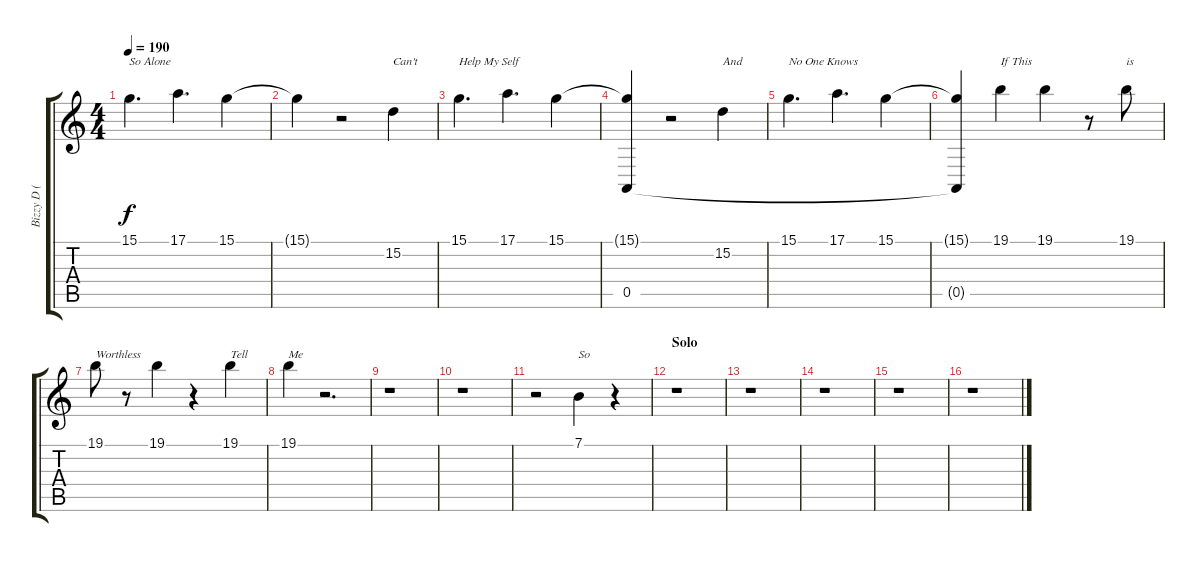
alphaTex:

\track ("Bizzy D ( Lead Vocals )" "Bizzy D ( ") {instrument lead6voice}
\staff {score tabs}
\tuning (E4 B3 G3 D3 A2 E2) {hide}
\ts (4 4)
\tempo 190
\clef g2
\ks c
15.1.4{d txt "So Alone" dy f} 17.1.4{d} 15.1.4 |
15.1{t}.4 r.2 15.2.4{txt "Can't"} |
15.1.4{d txt "Help My Self"} 17.1.4{d} 15.1.4 |
(15.1{t} 0.5).4 r.2 15.2.4{txt "And"} |
15.1.4{d txt "No One Knows"} 17.1.4{d} 15.1.4 |
(15.1{t} 0.5{t}).4 19.1.4{txt "If This"} 19.1.4 r.8 19.1.8{txt "is"} |
19.1.8{txt "Worthless"} r.8 19.1.4 r.4 19.1.4{txt "Tell"} |
19.1.4{txt "Me"} r.2{d} |
r.1 |
r.1 |
r.2 7.1.4{txt "So"} r.4 |
\section ("" "Solo")
r.1 |
r.1 |
r.1 |
r.1 |
r.1
